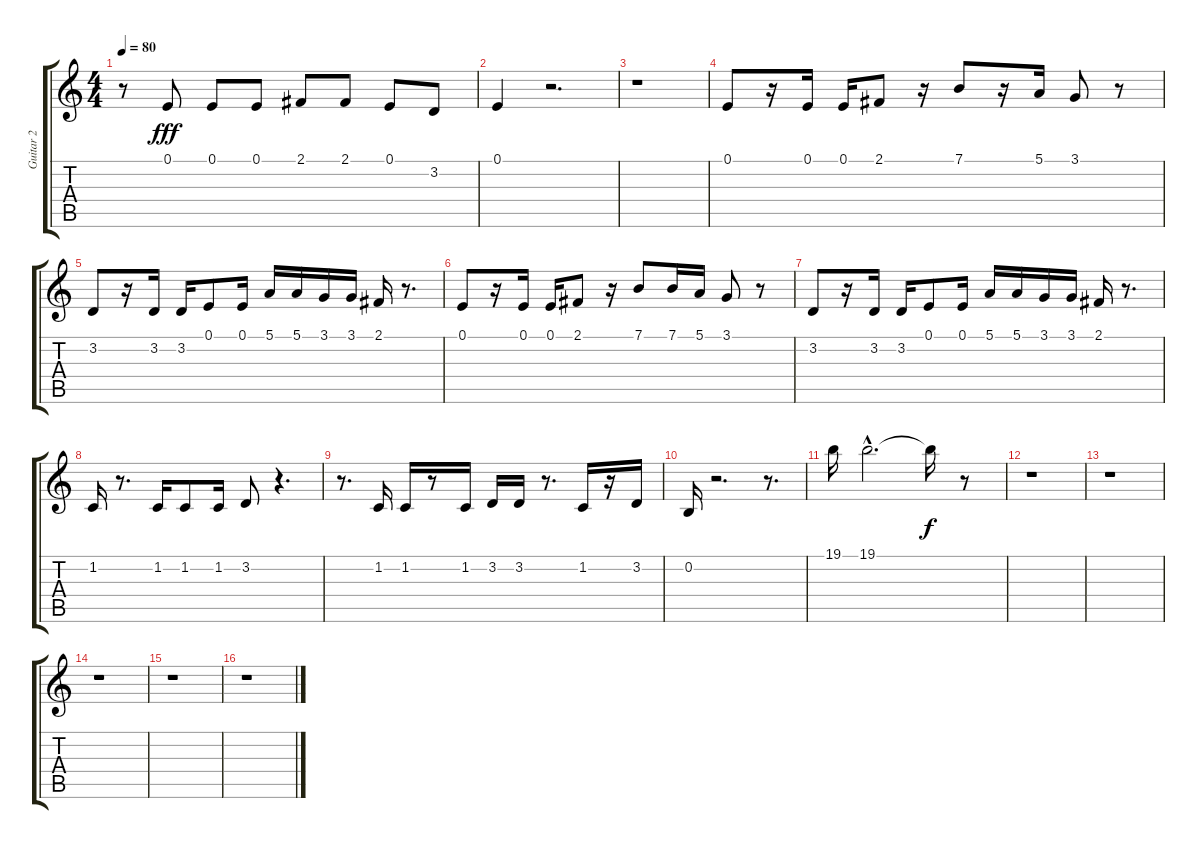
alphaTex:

\track ("Guitar 2" "Guitar 2") {instrument stringensemble1}
\staff {score tabs}
\tuning (E4 B3 G3 D3 A2 E2) {hide}
\ts (4 4)
\tempo 80
\clef g2
\ks c
r.8{dy fff} 0.1.8 0.1.8 0.1.8 2.1.8 2.1.8 0.1.8 3.2.8 |
0.1.4 r.2{d} |
r.1 |
0.1.8 r.16 0.1.16 0.1.16 2.1.8 r.16 7.1.8 r.16 5.1.16 3.1.8 r.8 |
3.2.8 r.16 3.2.16 3.2.16 0.1.8 0.1.16 5.1.16 5.1.16 3.1.16 3.1.16 2.1.16 r.8{d} |
0.1.8 r.16 0.1.16 0.1.16 2.1.8 r.16 7.1.8 7.1.16 5.1.16 3.1.8 r.8 |
3.2.8 r.16 3.2.16 3.2.16 0.1.8 0.1.16 5.1.16 5.1.16 3.1.16 3.1.16 2.1.16 r.8{d} |
1.2.16 r.8{d} 1.2.16 1.2.8 1.2.16 3.2.8 r.4{d} |
r.8{d} 1.2.16 1.2.16 r.8 1.2.16 3.2.16 3.2.16 r.8{d} 1.2.16 r.16 3.2.16 |
0.2.16 r.2{d} r.8{d} |
19.1.16 19.1{hac}.2{d} 19.1{t}.16{dy f} r.8 |
r.1 |
r.1 |
r.1 |
r.1 |
r.1
